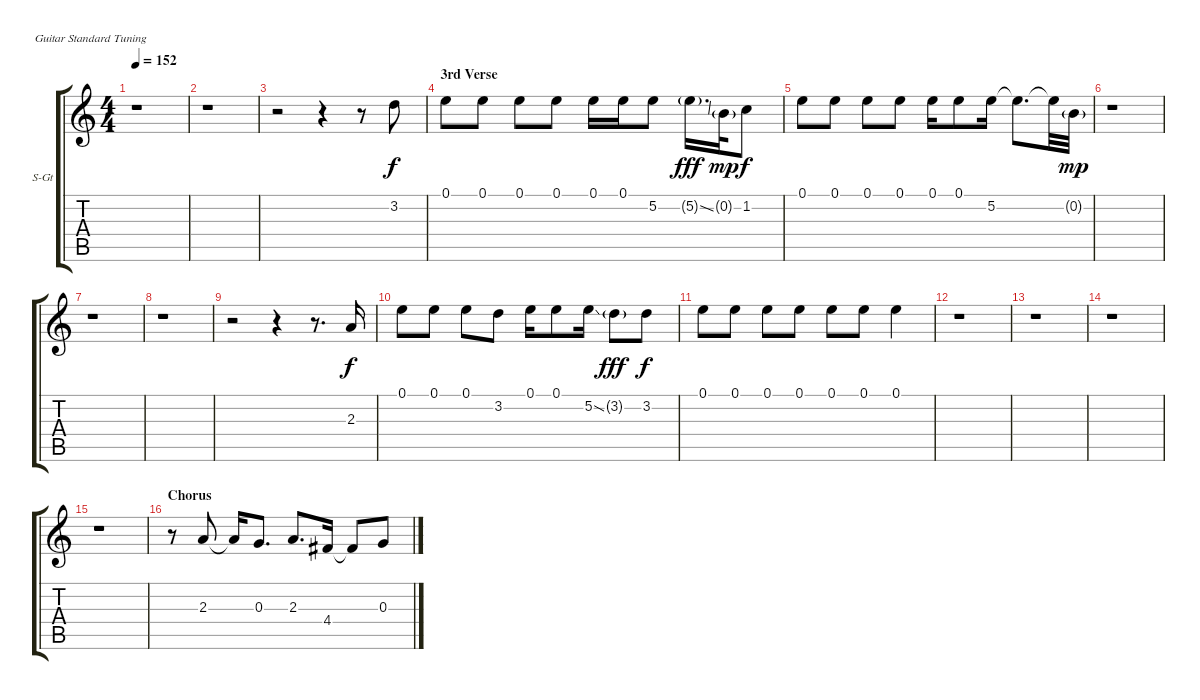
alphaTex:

\bracketExtendMode groupsimilarinstruments
\firstSystemTrackNameOrientation horizontal
\otherSystemsTrackNameOrientation horizontal
\track ("Synth. I & Voice" "S-Gt") {mute instrument lead6voice}
\staff {score tabs}
\tuning (E4 B3 G3 D3 A2 E2)
\displaytranspose 12
\ts (4 4)
\tempo 152
\clef g2
\ks c
r.1{dy mp} |
r.1 |
r.2 r.4 r.8 3.2.8{dy f} |
\section ("" "3rd Verse")
0.1.8 0.1.8 0.1.8 0.1.8 0.1.16 0.1.16 5.2.8 5.2{ss g}.16{d dy fff} 0.2{g}.32{dy mp} 1.2.8{dy f} |
0.1.8 0.1.8 0.1.8 0.1.8 0.1.16 0.1.8 5.2.16 5.2{t}.8{d} 5.2{t}.32 0.2{g}.32{dy mp} |
r.1 |
r.1 |
r.1 |
r.2 r.4 r.8{d} 2.3.16{dy f} |
0.1.8 0.1.8 0.1.8 3.2.8 0.1.16 0.1.8 5.2{ss}.16 3.2{g}.8{dy fff} 3.2.8{dy f} |
0.1.8 0.1.8 0.1.8 0.1.8 0.1.8 0.1.8 0.1.4 |
r.1 |
r.1 |
r.1 |
r.1 |
\section ("" "Chorus")
r.8 2.3.8 2.3{t}.16 0.3.8{d} 2.3.8{d} 4.4.16 4.4{t}.8 0.3.8
